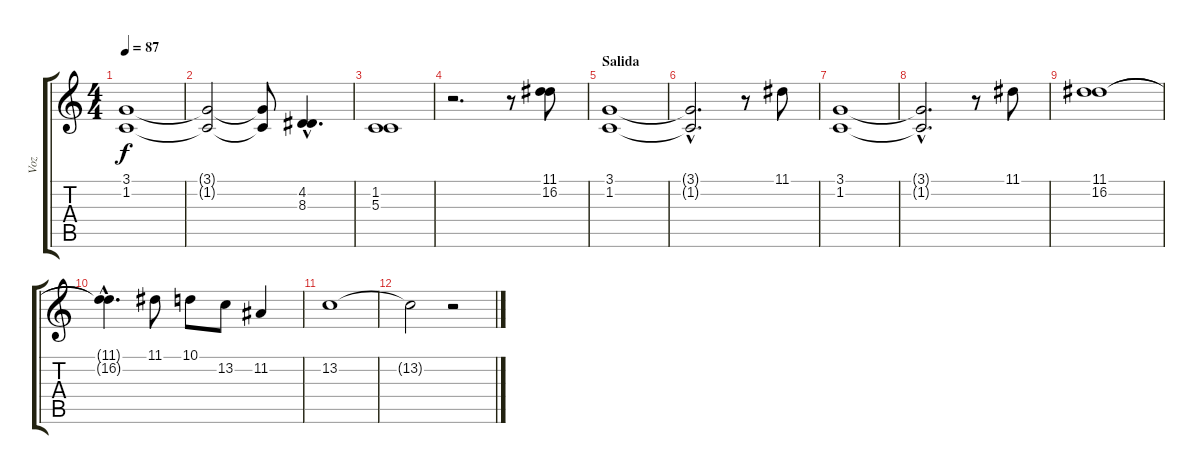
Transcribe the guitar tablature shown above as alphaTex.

\track ("Voz" "Voz") {instrument lead5charang}
\staff {score tabs}
\tuning (E4 B3 G3 D3 A2 E2) {hide}
\ts (4 4)
\tempo 87
\clef g2
\ks c
(3.1 1.2).1{dy f} |
(3.1{t} 1.2{t}).2 (3.1{t} 1.2{t}).8 (4.2{hac} 8.3{hac}).4{d} |
(1.2 5.3).1 |
r.2{d} r.8 (11.1 16.2).8 |
\section ("" "Salida")
(3.1 1.2).1 |
(3.1{hac t} 1.2{hac t}).2{d} r.8 11.1.8 |
(3.1 1.2).1 |
(3.1{hac t} 1.2{hac t}).2{d} r.8 11.1.8 |
(11.1 16.2).1 |
(11.1{hac t} 16.2{hac t}).4{d} 11.1.8 10.1.8 13.2.8 11.2.4 |
13.2.1 |
13.2{t}.2 r.2
